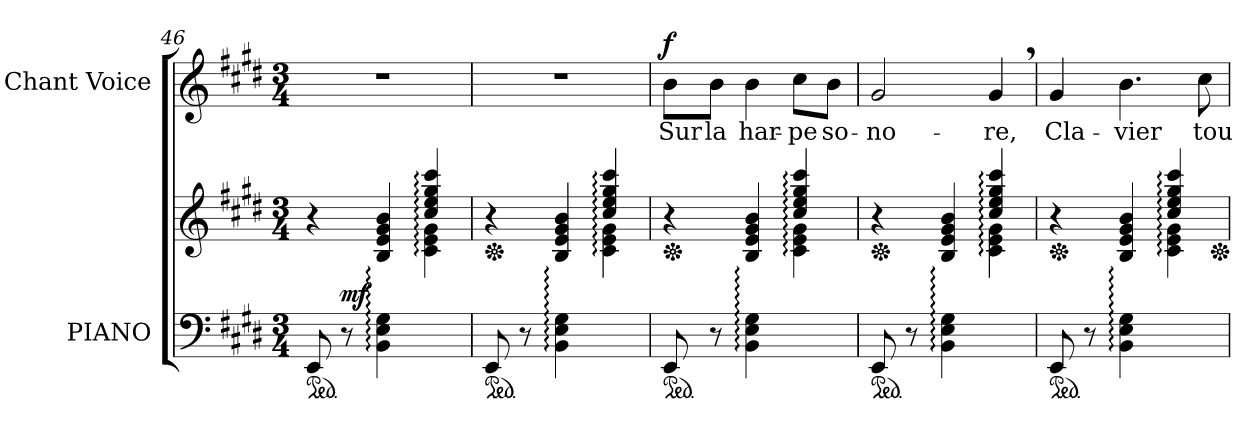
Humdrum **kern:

**kern	**kern	**dynam	**kern	**text	**dynam
*part2	*part2	*part2	*part1	*part1	*part1
*staff3	*staff2	*staff2/3	*staff1	*staff1	*staff1
*I"PIANO	*	*	*I"Chant Voice	*	*
*I'Pno	*	*	*	*	*
!!LO:LB:g=z
*clefF4	*clefG2	*	*clefG2	*	*
*k[f#c#g#d#]	*k[f#c#g#d#]	*	*k[f#c#g#d#]	*	*
*M3/4	*M3/4	*	*M3/4	*	*
*ped	*	*	*	*	*
=46	=46	=46	=46	=46	=46
*^	*^	*	*	*	*
*	*	*	*^	*	*	*	*
8EE/	4ryy	4r	2ryy	2ryy	.	2.r	.	.
!	!	!	!	!	!LO:DY:a=2	!	!	!
8r	.	.	.	.	mf	.	.	.
4BB\ 4E\ 4G#\	4BByy: 4Eyy: 4G#yy: 4Byy: 4eyy: 4g#yy: 4byy:	4B/ 4e/ 4g#/ 4b/	.	.	.	.	.	.
4ryy	4ryy	4cc#/ 4ee/ 4gg#/ 4ccc#/	4c#yy: 4eyy: 4g#yy: 4cc#yy: 4eeyy: 4gg#yy: 4ccc#yy:	4c#\ 4e\ 4g#\	.	.	.	.
=47	=47	=47	=47	=47	=47	=47	=47	=47
*ped	*	*	*	*	*	*	*	*
*	*	*Xped	*	*	*	*	*	*
8EE/	4ryy	4r	2ryy	2ryy	.	2.r	.	.
8r	.	.	.	.	.	.	.	.
4BB\ 4E\ 4G#\	4BByy: 4Eyy: 4G#yy: 4Byy: 4eyy: 4g#yy: 4byy:	4B/ 4e/ 4g#/ 4b/	.	.	.	.	.	.
4ryy	4ryy	4cc#/ 4ee/ 4gg#/ 4ccc#/	4c#yy: 4eyy: 4g#yy: 4cc#yy: 4eeyy: 4gg#yy: 4ccc#yy:	4c#\ 4e\ 4g#\	.	.	.	.
=48	=48	=48	=48	=48	=48	=48	=48	=48
*ped	*	*	*	*	*	*	*	*
*	*	*Xped	*	*	*	*	*	*
!	!	!	!	!	!	!	!LO:LY:b	!LO:DY:a
8EE/	4ryy	4r	2ryy	2ryy	.	8b\L	Sur	f
!	!	!	!	!	!	!	!LO:LY:b	!
8r	.	.	.	.	.	8b\J	la	.
!	!	!	!	!	!	!	!LO:LY:b	!
4BB\ 4E\ 4G#\	4BByy: 4Eyy: 4G#yy: 4Byy: 4eyy: 4g#yy: 4byy:	4B/ 4e/ 4g#/ 4b/	.	.	.	4b\	har-	.
!	!	!	!	!	!	!	!LO:LY:b	!
4ryy	4ryy	4cc#/ 4ee/ 4gg#/ 4ccc#/	4c#yy: 4eyy: 4g#yy: 4cc#yy: 4eeyy: 4gg#yy: 4ccc#yy:	4c#\ 4e\ 4g#\	.	8cc#\L	-pe	.
!	!	!	!	!	!	!	!LO:LY:b	!
.	.	.	.	.	.	8b\J	so-	.
=49	=49	=49	=49	=49	=49	=49	=49	=49
*ped	*	*	*	*	*	*	*	*
*	*	*Xped	*	*	*	*	*	*
!	!	!	!	!	!	!	!LO:LY:b	!
8EE/	4ryy	4r	2ryy	2ryy	.	2g#/	-no-	.
8r	.	.	.	.	.	.	.	.
4BB\ 4E\ 4G#\	4BByy: 4Eyy: 4G#yy: 4Byy: 4eyy: 4g#yy: 4byy:	4B/ 4e/ 4g#/ 4b/	.	.	.	.	.	.
!	!	!	!	!	!	!	!LO:LY:b	!
4ryy	4ryy	4cc#/ 4ee/ 4gg#/ 4ccc#/	4c#yy: 4eyy: 4g#yy: 4cc#yy: 4eeyy: 4gg#yy: 4ccc#yy:	4c#\ 4e\ 4g#\	.	4g#,/	-re,	.
=50	=50	=50	=50	=50	=50	=50	=50	=50
*ped	*	*	*	*	*	*	*	*
*	*	*Xped	*	*	*	*	*	*
!	!	!	!	!	!	!	!LO:LY:b	!
8EE/	4ryy	4r	2ryy	2ryy	.	4g#/	Cla-	.
8r	.	.	.	.	.	.	.	.
!	!	!	!	!	!	!	!LO:LY:b	!
4BB\ 4E\ 4G#\	4BByy: 4Eyy: 4G#yy: 4Byy: 4eyy: 4g#yy: 4byy:	4B/ 4e/ 4g#/ 4b/	.	.	.	4.b\	-vier	.
4ryy	4ryy	4cc#/ 4ee/ 4gg#/ 4ccc#/	4c#yy: 4eyy: 4g#yy: 4cc#yy: 4eeyy: 4gg#yy: 4ccc#yy:	4c#\ 4e\ 4g#\	.	.	.	.
!	!	!	!	!	!	!	!LO:LY:b	!
.	.	.	.	.	.	8cc#\	tou-	.
*v	*v	*	*	*	*	*	*	*
*	*v	*v	*v	*	*	*	*
*	*Xped	*	*	*	*
=	=	=	=	=	=
*-	*-	*-	*-	*-	*-
